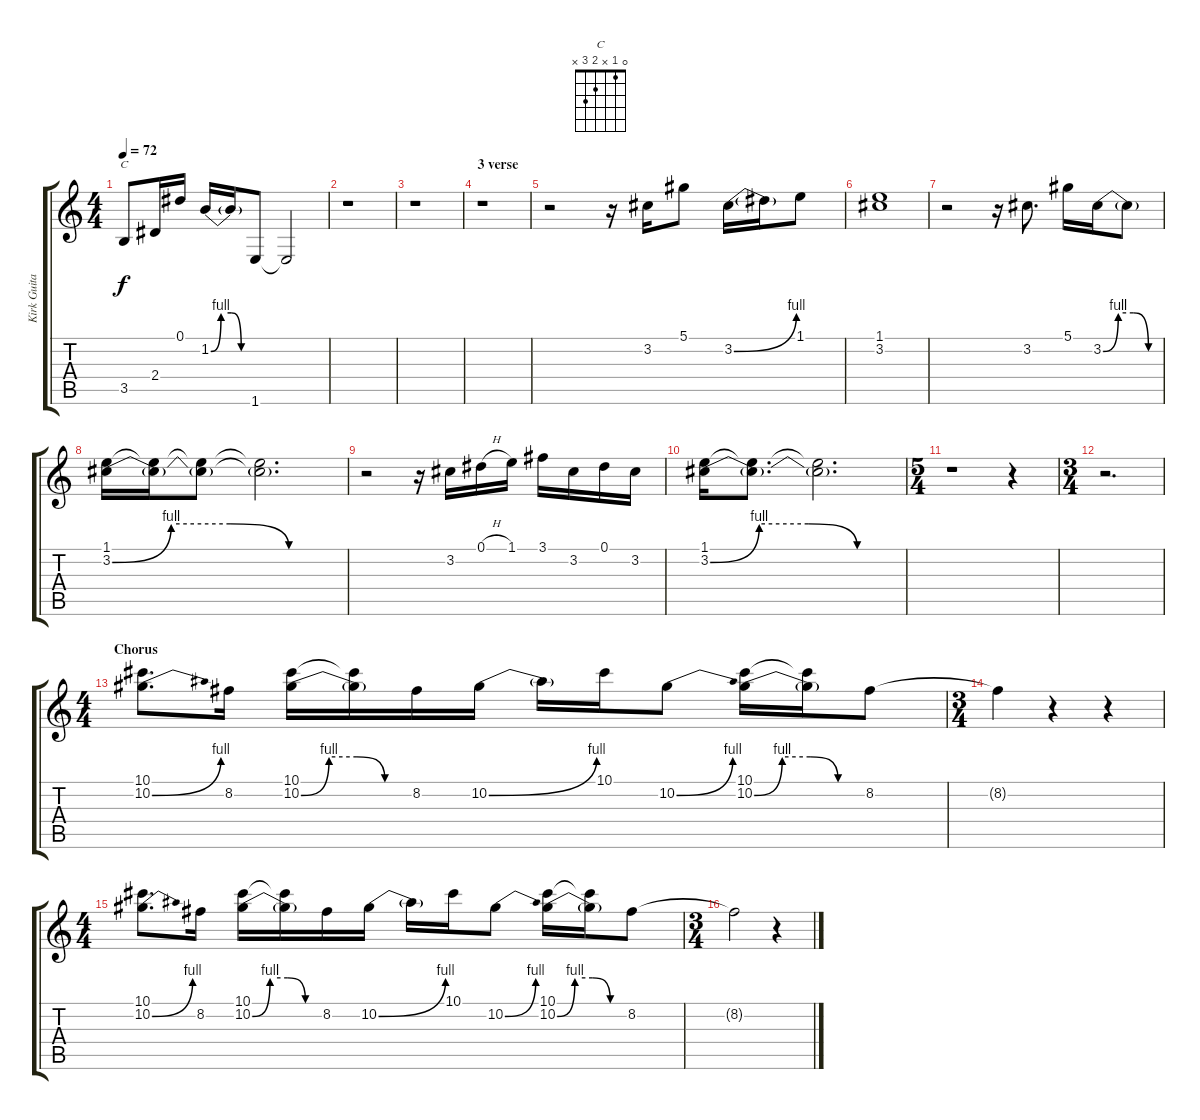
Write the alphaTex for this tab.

\track ("Kirk Guitar" "Kirk Guita") {instrument electricguitarjazz}
\staff {score tabs}
\tuning (Eb4 Bb3 Gb3 Db3 Ab2 Eb2) {hide}
\chord ("C" 0 1 x 2 3 x)
\ts (4 4)
\tempo 72
\clef g2
\ks c
3.5.8{ch "C" dy f} 2.4.16 0.1.16 1.2{be (custom 0 0 15 4 30 4 45 0 60 0)}.16 1.2{t}.16 1.6.8 1.6{t}.2 |
r.1 |
r.1 |
\section ("" "3 verse")
r.1 |
r.2 r.16 3.2.16 5.1.8 3.2{be (bend 0 0 60 4)}.16 3.2{t}.16 1.1.8 |
(1.1 3.2).1 |
r.2 r.16 3.2.8{d} 5.1.16 3.2{be (custom 0 0 15 4 30 4 45 0 60 0)}.16 3.2{t}.8 |
(1.1 3.2{be (custom 0 0 15 4 30 4 45 0 60 0)}).16 (1.1{t} 3.2{t}).16 (1.1{t} 3.2{t}).8 (1.1{t} 3.2{t}).2{d} |
r.2 r.16 3.2.16 0.1{h}.16 1.1.16 3.1.16 3.2.16 0.1.16 3.2.16 |
(1.1 3.2{be (custom 0 0 15 4 30 4 45 0 60 0)}).16 (1.1{t} 3.2{t}).8{d} (1.1{t} 3.2{t}).2{d} |
\ts (5 4)
r.1 r.4 |
\ts (3 4)
r.2{d} |
\ts (4 4)
\section ("" "Chorus")
(10.1 10.2{be (bend 0 0 60 4)}).8{d} 8.2.16 (10.1 10.2{be (custom 0 0 15 4 30 4 45 0 60 0)}).16 (10.1{t} 10.2{t}).16 8.2.16 10.2{be (bend 0 0 60 4)}.16 10.2{t}.16 10.1.16 10.2{be (bend 0 0 60 4)}.8 (10.1 10.2{be (custom 0 0 15 4 30 4 45 0 60 0)}).16 (10.1{t} 10.2{t}).16 8.2.8 |
\ts (3 4)
8.2{t}.4 r.4 r.4 |
\ts (4 4)
(10.1 10.2{be (bend 0 0 60 4)}).8{d} 8.2.16 (10.1 10.2{be (custom 0 0 15 4 30 4 45 0 60 0)}).16 (10.1{t} 10.2{t}).16 8.2.16 10.2{be (bend 0 0 60 4)}.16 10.2{t}.16 10.1.16 10.2{be (bend 0 0 60 4)}.8 (10.1 10.2{be (custom 0 0 15 4 30 4 45 0 60 0)}).16 (10.1{t} 10.2{t}).16 8.2.8 |
\ts (3 4)
8.2{t}.2 r.4
